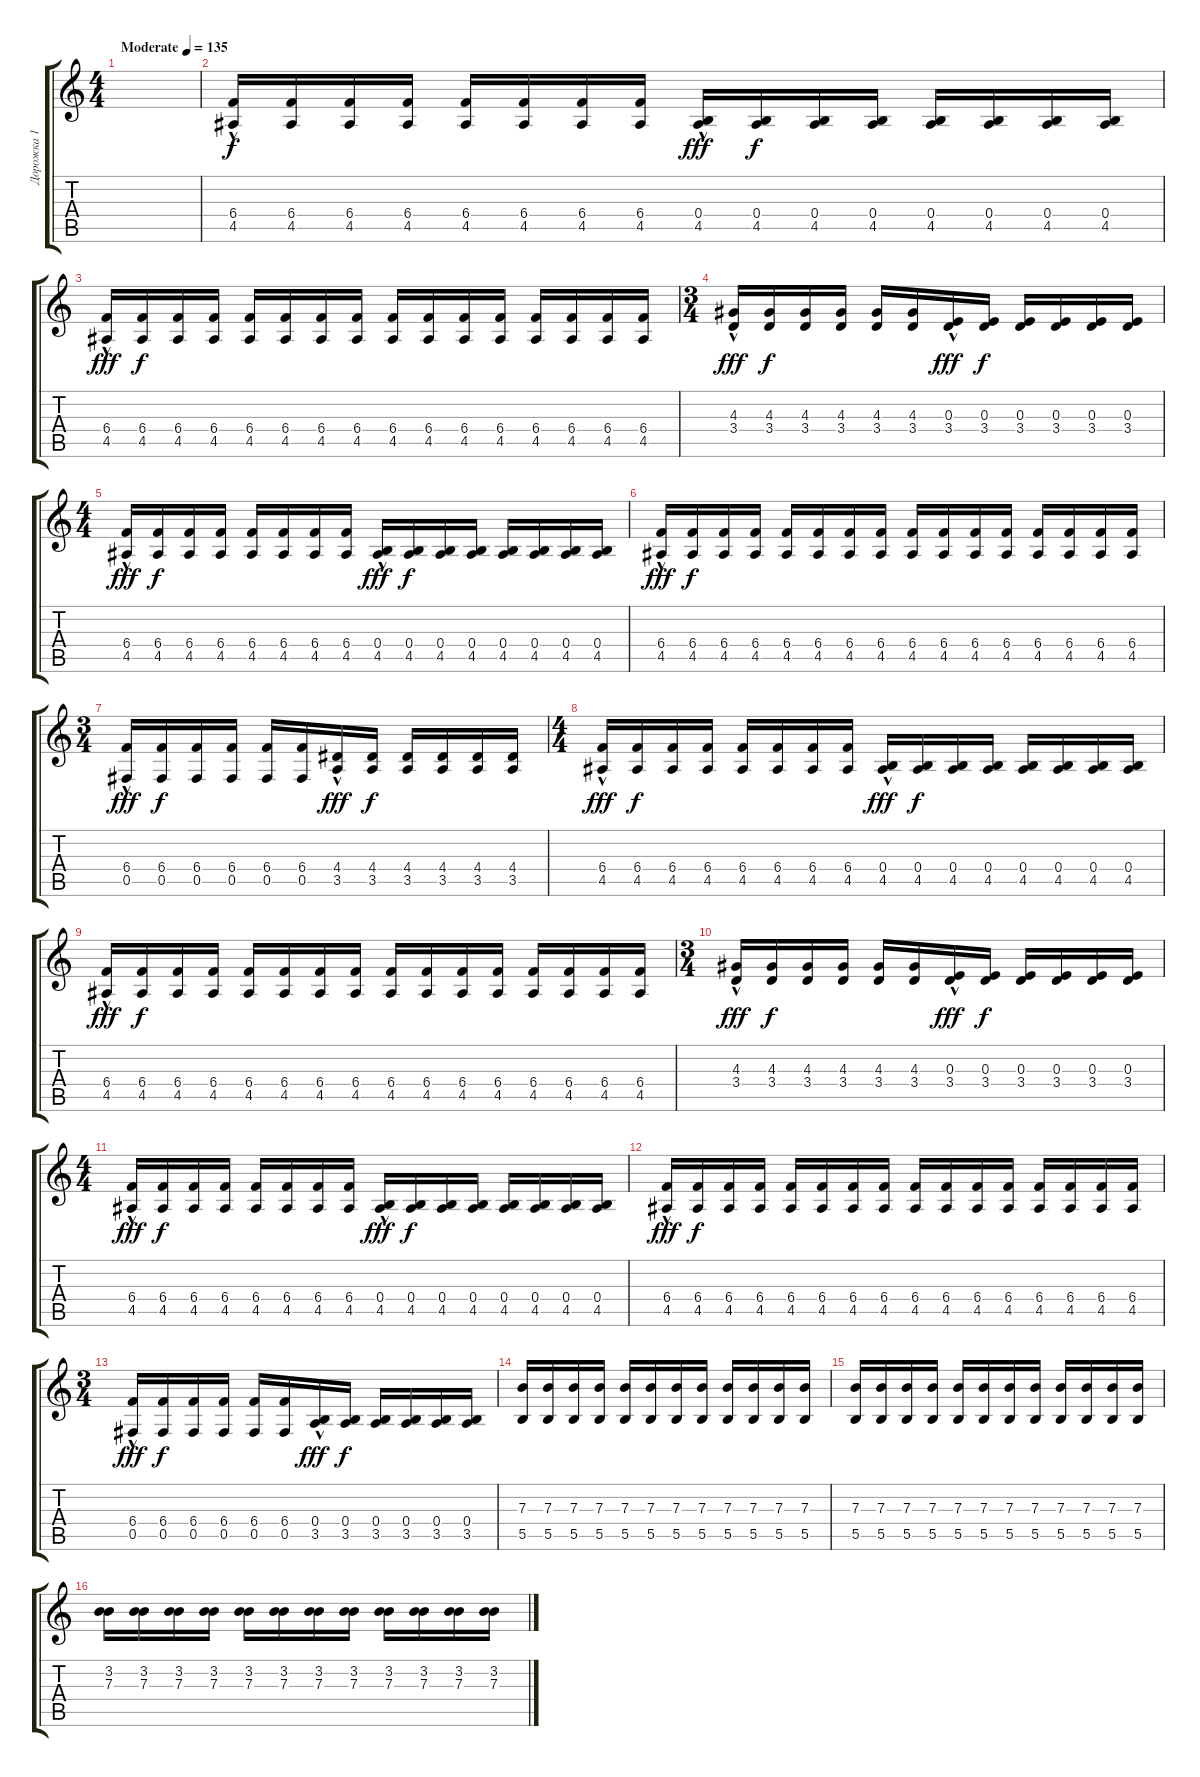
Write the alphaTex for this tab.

\track ("Дорожка 1" "Дорожка 1") {instrument distortionguitar}
\staff {score tabs}
\tuning (Db4 Ab3 E3 B2 Gb2 Db2) {hide}
\ts (4 4)
\tempo (135 "Moderate")
\clef g2
\ks c
|
(6.4{hac} 4.5{hac}).16 (6.4 4.5).16{dy f} (6.4 4.5).16 (6.4 4.5).16 (6.4 4.5).16 (6.4 4.5).16 (6.4 4.5).16 (6.4 4.5).16 (0.4{hac} 4.5{hac}).16{dy fff} (0.4 4.5).16{dy f} (0.4 4.5).16 (0.4 4.5).16 (0.4 4.5).16 (0.4 4.5).16 (0.4 4.5).16 (0.4 4.5).16 |
(6.4{hac} 4.5{hac}).16{dy fff} (6.4 4.5).16{dy f} (6.4 4.5).16 (6.4 4.5).16 (6.4 4.5).16 (6.4 4.5).16 (6.4 4.5).16 (6.4 4.5).16 (6.4 4.5).16 (6.4 4.5).16 (6.4 4.5).16 (6.4 4.5).16 (6.4 4.5).16 (6.4 4.5).16 (6.4 4.5).16 (6.4 4.5).16 |
\ts (3 4)
(4.3{hac} 3.4{hac}).16{dy fff} (4.3 3.4).16{dy f} (4.3 3.4).16 (4.3 3.4).16 (4.3 3.4).16 (4.3 3.4).16 (0.3{hac} 3.4{hac}).16{dy fff} (0.3 3.4).16{dy f} (0.3 3.4).16 (0.3 3.4).16 (0.3 3.4).16 (0.3 3.4).16 |
\ts (4 4)
(6.4{hac} 4.5{hac}).16{dy fff} (6.4 4.5).16{dy f} (6.4 4.5).16 (6.4 4.5).16 (6.4 4.5).16 (6.4 4.5).16 (6.4 4.5).16 (6.4 4.5).16 (0.4{hac} 4.5{hac}).16{dy fff} (0.4 4.5).16{dy f} (0.4 4.5).16 (0.4 4.5).16 (0.4 4.5).16 (0.4 4.5).16 (0.4 4.5).16 (0.4 4.5).16 |
(6.4{hac} 4.5{hac}).16{dy fff} (6.4 4.5).16{dy f} (6.4 4.5).16 (6.4 4.5).16 (6.4 4.5).16 (6.4 4.5).16 (6.4 4.5).16 (6.4 4.5).16 (6.4 4.5).16 (6.4 4.5).16 (6.4 4.5).16 (6.4 4.5).16 (6.4 4.5).16 (6.4 4.5).16 (6.4 4.5).16 (6.4 4.5).16 |
\ts (3 4)
(6.4{hac} 0.5{hac}).16{dy fff} (6.4 0.5).16{dy f} (6.4 0.5).16 (6.4 0.5).16 (6.4 0.5).16 (6.4 0.5).16 (4.4{hac} 3.5{hac}).16{dy fff} (4.4 3.5).16{dy f} (4.4 3.5).16 (4.4 3.5).16 (4.4 3.5).16 (4.4 3.5).16 |
\ts (4 4)
(6.4{hac} 4.5{hac}).16{dy fff} (6.4 4.5).16{dy f} (6.4 4.5).16 (6.4 4.5).16 (6.4 4.5).16 (6.4 4.5).16 (6.4 4.5).16 (6.4 4.5).16 (0.4{hac} 4.5{hac}).16{dy fff} (0.4 4.5).16{dy f} (0.4 4.5).16 (0.4 4.5).16 (0.4 4.5).16 (0.4 4.5).16 (0.4 4.5).16 (0.4 4.5).16 |
(6.4{hac} 4.5{hac}).16{dy fff} (6.4 4.5).16{dy f} (6.4 4.5).16 (6.4 4.5).16 (6.4 4.5).16 (6.4 4.5).16 (6.4 4.5).16 (6.4 4.5).16 (6.4 4.5).16 (6.4 4.5).16 (6.4 4.5).16 (6.4 4.5).16 (6.4 4.5).16 (6.4 4.5).16 (6.4 4.5).16 (6.4 4.5).16 |
\ts (3 4)
(4.3{hac} 3.4{hac}).16{dy fff} (4.3 3.4).16{dy f} (4.3 3.4).16 (4.3 3.4).16 (4.3 3.4).16 (4.3 3.4).16 (0.3{hac} 3.4{hac}).16{dy fff} (0.3 3.4).16{dy f} (0.3 3.4).16 (0.3 3.4).16 (0.3 3.4).16 (0.3 3.4).16 |
\ts (4 4)
(6.4{hac} 4.5{hac}).16{dy fff} (6.4 4.5).16{dy f} (6.4 4.5).16 (6.4 4.5).16 (6.4 4.5).16 (6.4 4.5).16 (6.4 4.5).16 (6.4 4.5).16 (0.4{hac} 4.5{hac}).16{dy fff} (0.4 4.5).16{dy f} (0.4 4.5).16 (0.4 4.5).16 (0.4 4.5).16 (0.4 4.5).16 (0.4 4.5).16 (0.4 4.5).16 |
(6.4{hac} 4.5{hac}).16{dy fff} (6.4 4.5).16{dy f} (6.4 4.5).16 (6.4 4.5).16 (6.4 4.5).16 (6.4 4.5).16 (6.4 4.5).16 (6.4 4.5).16 (6.4 4.5).16 (6.4 4.5).16 (6.4 4.5).16 (6.4 4.5).16 (6.4 4.5).16 (6.4 4.5).16 (6.4 4.5).16 (6.4 4.5).16 |
\ts (3 4)
(6.4{hac} 0.5{hac}).16{dy fff} (6.4 0.5).16{dy f} (6.4 0.5).16 (6.4 0.5).16 (6.4 0.5).16 (6.4 0.5).16 (0.4{hac} 3.5{hac}).16{dy fff} (0.4 3.5).16{dy f} (0.4 3.5).16 (0.4 3.5).16 (0.4 3.5).16 (0.4 3.5).16 |
(7.3 5.5).16 (7.3 5.5).16 (7.3 5.5).16 (7.3 5.5).16 (7.3 5.5).16 (7.3 5.5).16 (7.3 5.5).16 (7.3 5.5).16 (7.3 5.5).16 (7.3 5.5).16 (7.3 5.5).16 (7.3 5.5).16 |
(7.3 5.5).16 (7.3 5.5).16 (7.3 5.5).16 (7.3 5.5).16 (7.3 5.5).16 (7.3 5.5).16 (7.3 5.5).16 (7.3 5.5).16 (7.3 5.5).16 (7.3 5.5).16 (7.3 5.5).16 (7.3 5.5).16 |
(3.2 7.3).16 (3.2 7.3).16 (3.2 7.3).16 (3.2 7.3).16 (3.2 7.3).16 (3.2 7.3).16 (3.2 7.3).16 (3.2 7.3).16 (3.2 7.3).16 (3.2 7.3).16 (3.2 7.3).16 (3.2 7.3).16
